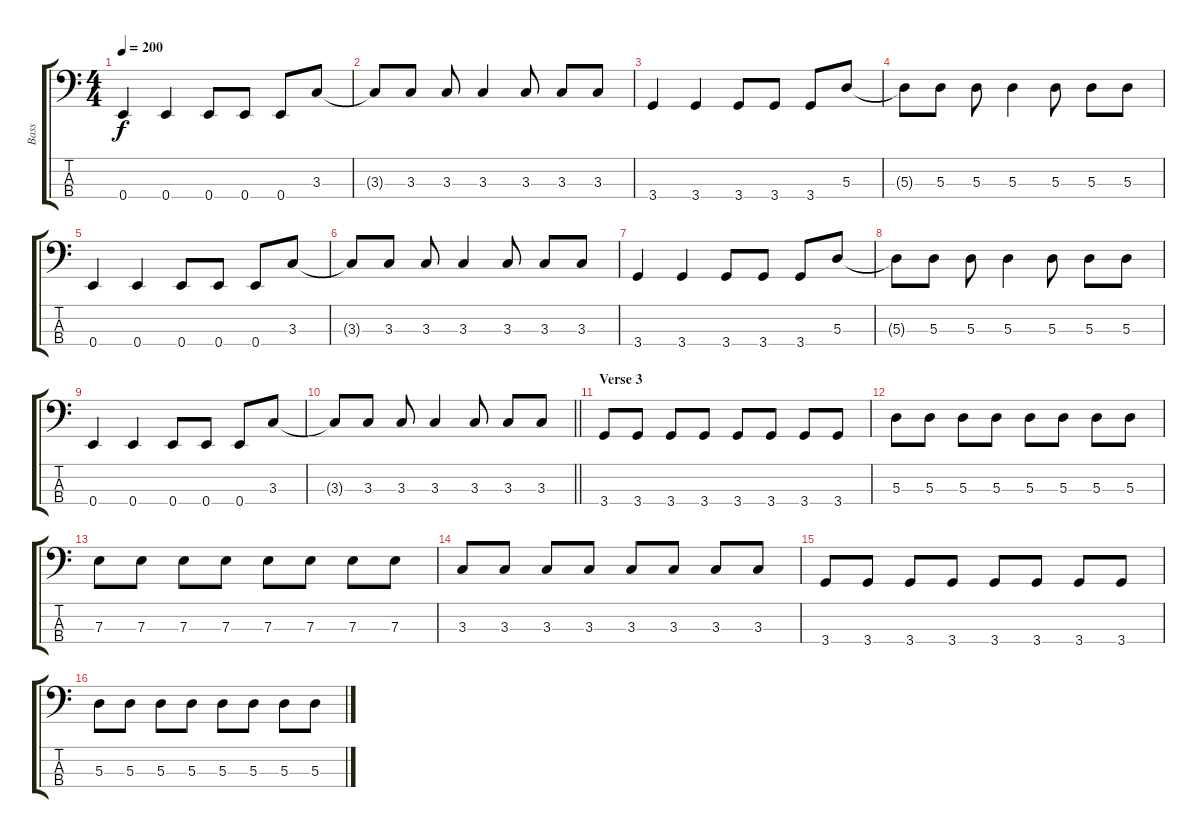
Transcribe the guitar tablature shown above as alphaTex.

\track ("Bass" "Bass") {instrument electricbassfinger}
\staff {score tabs}
\tuning (G2 D2 A1 E1) {hide}
\ts (4 4)
\tempo 200
\clef f4
\ks c
0.4.4{dy f} 0.4.4 0.4.8 0.4.8 0.4.8 3.3.8 |
3.3{t}.8 3.3.8 3.3.8 3.3.4 3.3.8 3.3.8 3.3.8 |
3.4.4 3.4.4 3.4.8 3.4.8 3.4.8 5.3.8 |
5.3{t}.8 5.3.8 5.3.8 5.3.4 5.3.8 5.3.8 5.3.8 |
0.4.4 0.4.4 0.4.8 0.4.8 0.4.8 3.3.8 |
3.3{t}.8 3.3.8 3.3.8 3.3.4 3.3.8 3.3.8 3.3.8 |
3.4.4 3.4.4 3.4.8 3.4.8 3.4.8 5.3.8 |
5.3{t}.8 5.3.8 5.3.8 5.3.4 5.3.8 5.3.8 5.3.8 |
0.4.4 0.4.4 0.4.8 0.4.8 0.4.8 3.3.8 |
\barLineRight lightlight
3.3{t}.8 3.3.8 3.3.8 3.3.4 3.3.8 3.3.8 3.3.8 |
\section ("" "Verse 3")
3.4.8 3.4.8 3.4.8 3.4.8 3.4.8 3.4.8 3.4.8 3.4.8 |
5.3.8 5.3.8 5.3.8 5.3.8 5.3.8 5.3.8 5.3.8 5.3.8 |
7.3.8 7.3.8 7.3.8 7.3.8 7.3.8 7.3.8 7.3.8 7.3.8 |
3.3.8 3.3.8 3.3.8 3.3.8 3.3.8 3.3.8 3.3.8 3.3.8 |
3.4.8 3.4.8 3.4.8 3.4.8 3.4.8 3.4.8 3.4.8 3.4.8 |
5.3.8 5.3.8 5.3.8 5.3.8 5.3.8 5.3.8 5.3.8 5.3.8
